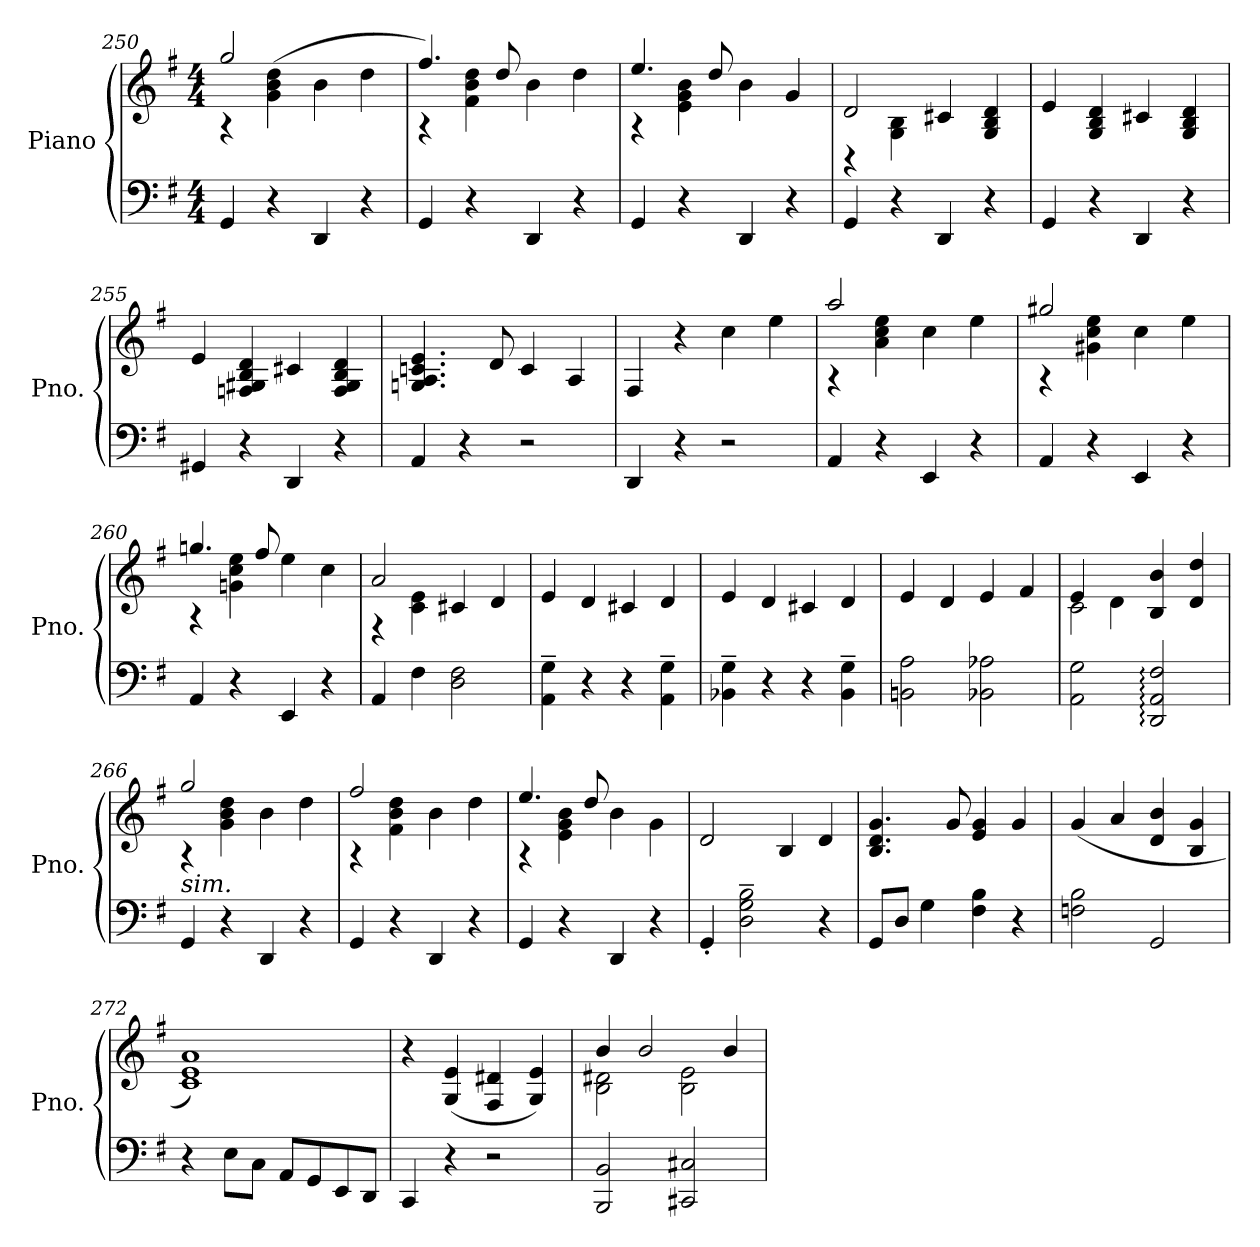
**kern	**kern
*part1	*part1
*staff2	*staff1
*I"Piano	*
*I'Pno.	*
*clefF4	*clefG2
*k[f#]	*k[f#]
*M4/4	*M4/4
=250	=250
*	*^
4GG/	4rA	2gg/
4r	(>4g\ 4b\ 4dd\	.
4DD/	4b\	2ryy
4r	4dd\	.
=251	=251	=251
4GG/	4rA	4.ff#/)
4r	4f#\ 4b\ 4dd\	.
.	.	8dd/
4DD/	4b\	2ryy
4r	4dd\	.
!!LO:LB:g=z	!!
=252	=252	=252
4GG/	4rA	4.ee/
4r	4e\ 4g\ 4b\	.
.	.	8dd/
4DD/	4b\	2ryy
4r	4g/	.
=253	=253	=253
4GG/	4rBB	2d/
4r	4G\ 4B\	.
4DD/	4c#X/	2ryy
4r	4G/ 4B/ 4d/	.
*	*v	*v
=254	=254
4GG/	4e/
4r	4G/ 4B/ 4d/
4DD/	4c#X/
4r	4G/ 4B/ 4d/
=255	=255
4GG#X/	4e/
4r	4Fn/ 4G#X/ 4B/ 4d/
4DD/	4c#X/
4r	4F/ 4G#/ 4B/ 4d/
=256	=256
4AA/	4.Gn/ 4.A/ 4.cn/ 4.e/
4r	.
.	8d/
2r	4c/
.	4A/
=257	=257
4DD/	4F#/
4r	4r
2r	4cc\
.	4ee\
=258	=258
*	*^
4AA/	4rA	2aa/
4r	4a\ 4cc\ 4ee\	.
4EE/	4cc\	2ryy
4r	4ee\	.
!!LO:LB:g=z	!!
=259	=259	=259
4AA/	4rA	2gg#X/
4r	4g#X\ 4cc\ 4ee\	.
4EE/	4cc\	2ryy
4r	4ee\	.
=260	=260	=260
4AA/	4rA	4.ggn/
4r	4gn\ 4cc\ 4ee\	.
.	.	8ff#/
4EE/	4ee\	2ryy
4r	4cc\	.
=261	=261	=261
4AA/	4rF	2a/
4F#\	4c\ 4e\	.
2D\ 2F#\	4c#X/	2ryy
.	4d/	.
*	*v	*v
=262	=262
4AA\~ 4G\~	4e/
4r	4d/
4r	4c#X/
4AA\~ 4G\~	4d/
=263	=263
4BB-X\~ 4G\~	4e/
4r	4d/
4r	4c#X/
4BB-\~ 4G\~	4d/
=264	=264
2BBn\ 2A\	4e/
.	4d/
2BB-X\ 2A-X\	4e/
.	4f#/
=265	=265
*	*^
2AA\ 2G\	4e/	2c\
.	4d\	.
2DD/: 2AA/: 2F#/:	4B/ 4b/	2ryy
.	4d/ 4dd/	.
!!LO:LB:g=z	!!
=266	=266	=266
!	!LO:TX:b:i:t=sim.	!
4GG/	4rA	2gg/
4r	4g\ 4b\ 4dd\	.
4DD/	4b\	2ryy
4r	4dd\	.
=267	=267	=267
4GG/	4rA	2ff#/
4r	4f#\ 4b\ 4dd\	.
4DD/	4b\	2ryy
4r	4dd\	.
=268	=268	=268
4GG/	4rA	4.ee/
4r	4e\ 4g\ 4b\	.
.	.	8dd/
4DD/	4b\	2ryy
4r	4g\	.
*	*v	*v
=269	=269
4GG'/	2d/
2D\~ 2G\~ 2B\~	.
.	4B/
4r	4d/
=270	=270
8GG/L	4.B/ 4.d/ 4.g/
8D/J	.
4G\	.
.	8g/
4F#\ 4B\	4e/ 4g/
4r	4g/
=271	=271
2Fn\ 2B\	(>4g/
.	4a/
2GG/	4d/ 4b/
.	4B/ 4g/
=272	=272
4r	1c 1e 1a)
8E\L	.
8C\J	.
8AA/L	.
8GG/	.
8EE/	.
8DD/J	.
!!LO:LB:g=z
=273	=273
4CC/	4r
4r	(4G/ 4e/
2r	4F#/ 4d#X/
.	4G/ 4e/)
=274	=274
*	*^
2BBB/ 2BB/	2B\ 2d#X\	4b/
.	.	2b/
2CC#X/ 2C#X/	2B\ 2e\	.
.	.	4b/
*	*v	*v
=	=
*-	*-
